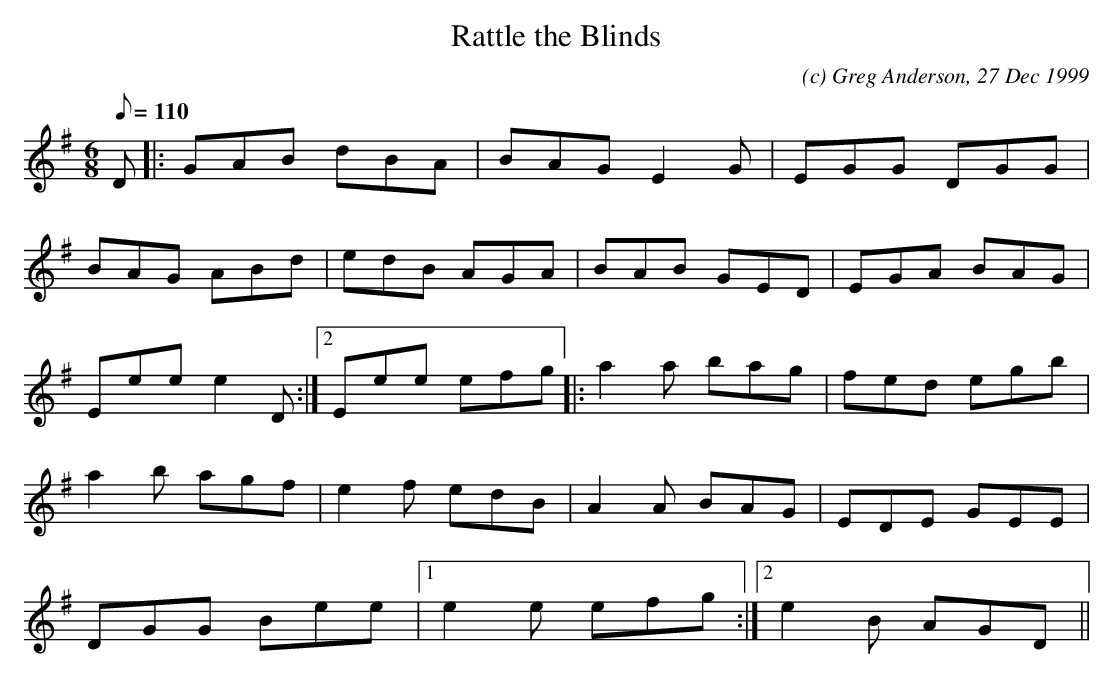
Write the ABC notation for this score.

X:1
T:Rattle the Blinds
M:6/8
L:1/8
Q:110
C:(c) Greg Anderson, 27 Dec 1999
K:G
D|:GAB dBA|BAG E2 G|EGG DGG|
BAG ABd|edB AGA|BAB GED|EGA BAG|
1Eee e2 D:|2Eee efg|:a2 a bag|fed egb|
a2 b agf|e2 f edB|A2 A BAG|EDE GEE|
DGG Bee|1e2 e efg:|2e2 B AGD||
